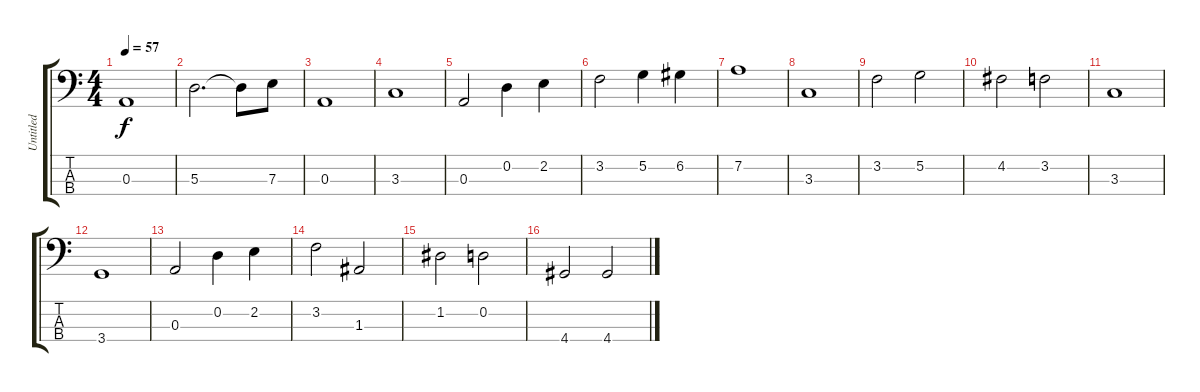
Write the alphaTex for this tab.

\track ("Untitled" "Untitled") {instrument electricbassfinger}
\staff {score tabs}
\tuning (G2 D2 A1 E1) {hide}
\ts (4 4)
\tempo 57
\clef f4
\ks c
0.3.1{dy f instrument electricbassfinger} |
5.3.2{d} 5.3{t}.8 7.3.8 |
0.3.1 |
3.3.1 |
0.3.2 0.2.4 2.2.4 |
3.2.2 5.2.4 6.2.4 |
7.2.1 |
3.3.1 |
3.2.2 5.2.2 |
4.2.2 3.2.2 |
3.3.1 |
3.4.1 |
0.3.2 0.2.4 2.2.4 |
3.2.2 1.3.2 |
1.2.2 0.2.2 |
4.4.2 4.4.2
